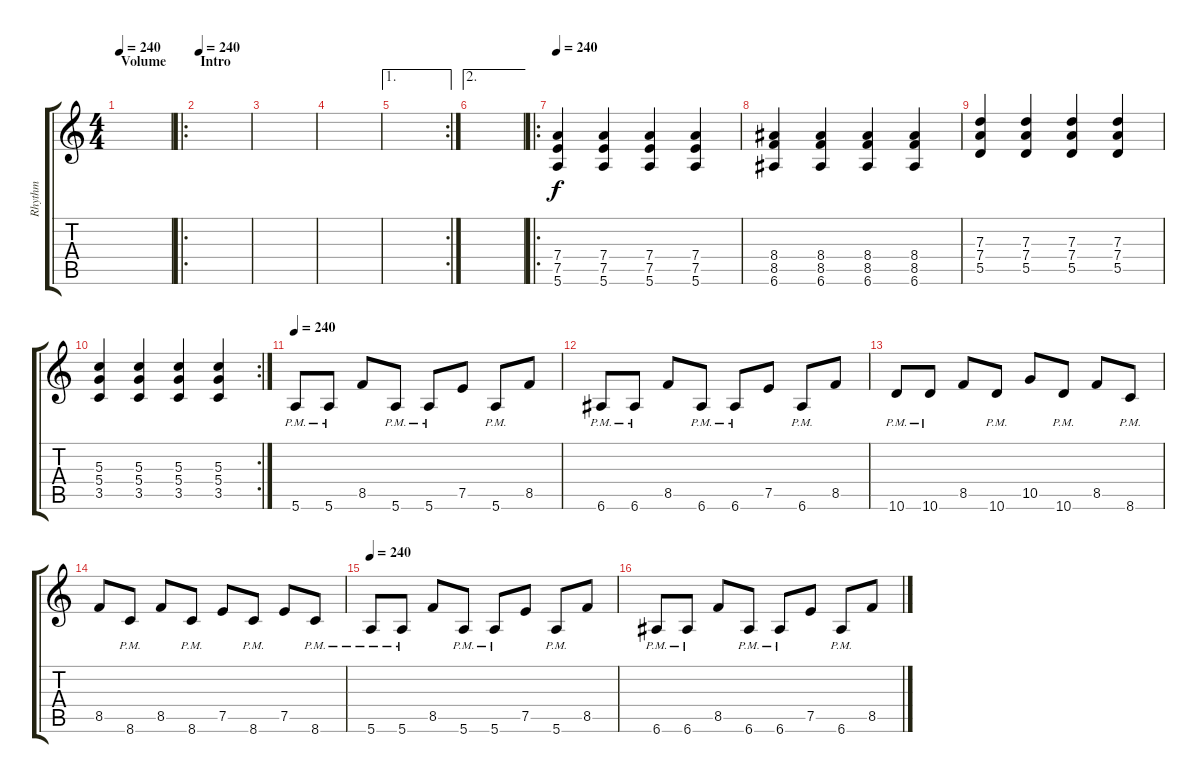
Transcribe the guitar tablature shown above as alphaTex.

\track ("Rhythm" "Rhythm") {instrument overdrivenguitar}
\staff {score tabs}
\tuning (E4 B3 G3 D3 A2 E2) {hide}
\ts (4 4)
\section ("" "Volume")
\tempo 240
\tempo 40
\tempo 240
\clef g2
\ks c
|
\ro
\section ("" "Intro")
\tempo 240
|
|
|
\ae 1
\rc 2
|
\ae 2
|
\ro
\tempo 240
(7.4 7.5 5.6).4 (7.4 7.5 5.6).4 (7.4 7.5 5.6).4 (7.4 7.5 5.6).4 |
(8.4 8.5 6.6).4 (8.4 8.5 6.6).4 (8.4 8.5 6.6).4 (8.4 8.5 6.6).4 |
(7.3 7.4 5.5).4 (7.3 7.4 5.5).4 (7.3 7.4 5.5).4 (7.3 7.4 5.5).4 |
\rc 2
(5.3 5.4 3.5).4 (5.3 5.4 3.5).4 (5.3 5.4 3.5).4 (5.3 5.4 3.5).4 |
\tempo 240
5.6{pm}.8{volume 13} 5.6{pm}.8 8.5.8 5.6{pm}.8 5.6{pm}.8 7.5.8 5.6{pm}.8 8.5.8 |
6.6{pm}.8 6.6{pm}.8 8.5.8 6.6{pm}.8 6.6{pm}.8 7.5.8 6.6{pm}.8 8.5.8 |
10.6{pm}.8 10.6{pm}.8 8.5.8 10.6{pm}.8 10.5.8 10.6{pm}.8 8.5.8 8.6{pm}.8 |
8.5.8 8.6{pm}.8 8.5.8 8.6{pm}.8 7.5.8 8.6{pm}.8 7.5.8 8.6{pm}.8 |
\tempo 240
5.6{pm}.8 5.6{pm}.8 8.5.8 5.6{pm}.8 5.6{pm}.8 7.5.8 5.6{pm}.8 8.5.8 |
6.6{pm}.8 6.6{pm}.8 8.5.8 6.6{pm}.8 6.6{pm}.8 7.5.8 6.6{pm}.8 8.5.8
